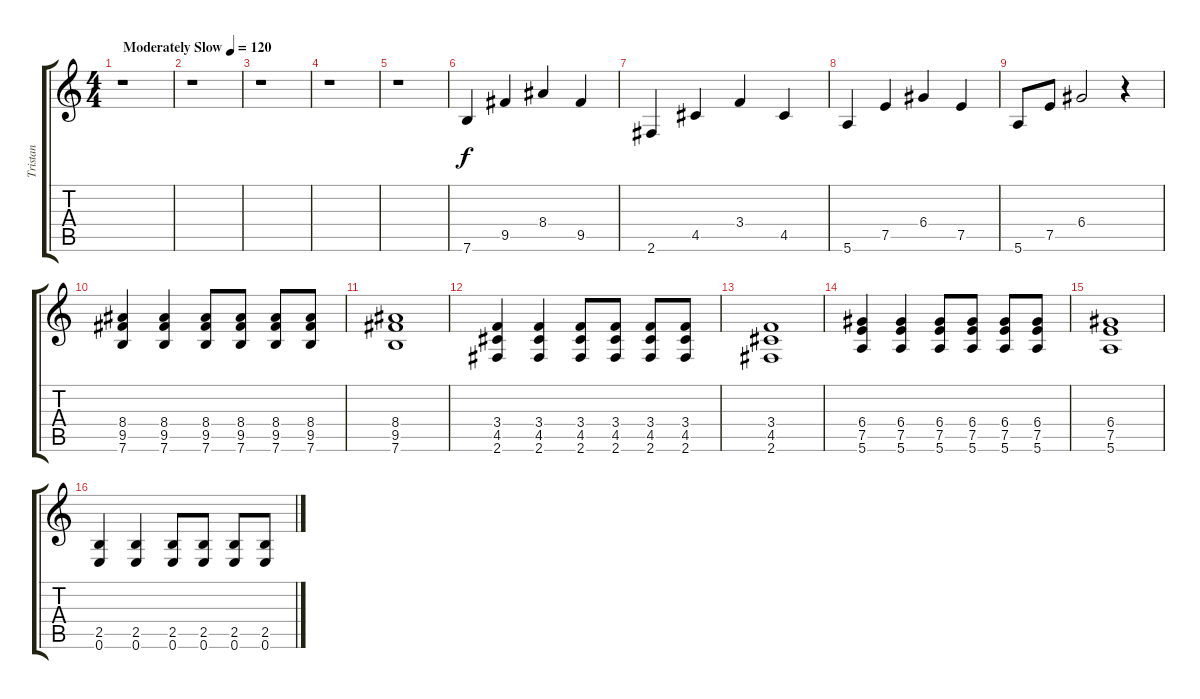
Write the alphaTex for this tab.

\track ("Tristan" "Tristan") {instrument distortionguitar}
\staff {score tabs}
\tuning (E4 B3 G3 D3 A2 E2) {hide}
\ts (4 4)
\tempo (120 "Moderately Slow")
\clef g2
\ks c
r.1{dy f instrument distortionguitar} |
r.1 |
r.1 |
r.1 |
r.1 |
7.6.4 9.5.4 8.4.4 9.5.4 |
2.6.4 4.5.4 3.4.4 4.5.4 |
5.6.4 7.5.4 6.4.4 7.5.4 |
5.6.8 7.5.8 6.4.2 r.4 |
(8.4 9.5 7.6).4 (8.4 9.5 7.6).4 (8.4 9.5 7.6).8 (8.4 9.5 7.6).8 (8.4 9.5 7.6).8 (8.4 9.5 7.6).8 |
(8.4 9.5 7.6).1 |
(3.4 4.5 2.6).4 (3.4 4.5 2.6).4 (3.4 4.5 2.6).8 (3.4 4.5 2.6).8 (3.4 4.5 2.6).8 (3.4 4.5 2.6).8 |
(3.4 4.5 2.6).1 |
(6.4 7.5 5.6).4 (6.4 7.5 5.6).4 (6.4 7.5 5.6).8 (6.4 7.5 5.6).8 (6.4 7.5 5.6).8 (6.4 7.5 5.6).8 |
(6.4 7.5 5.6).1 |
(2.5 0.6).4 (2.5 0.6).4 (2.5 0.6).8 (2.5 0.6).8 (2.5 0.6).8 (2.5 0.6).8
